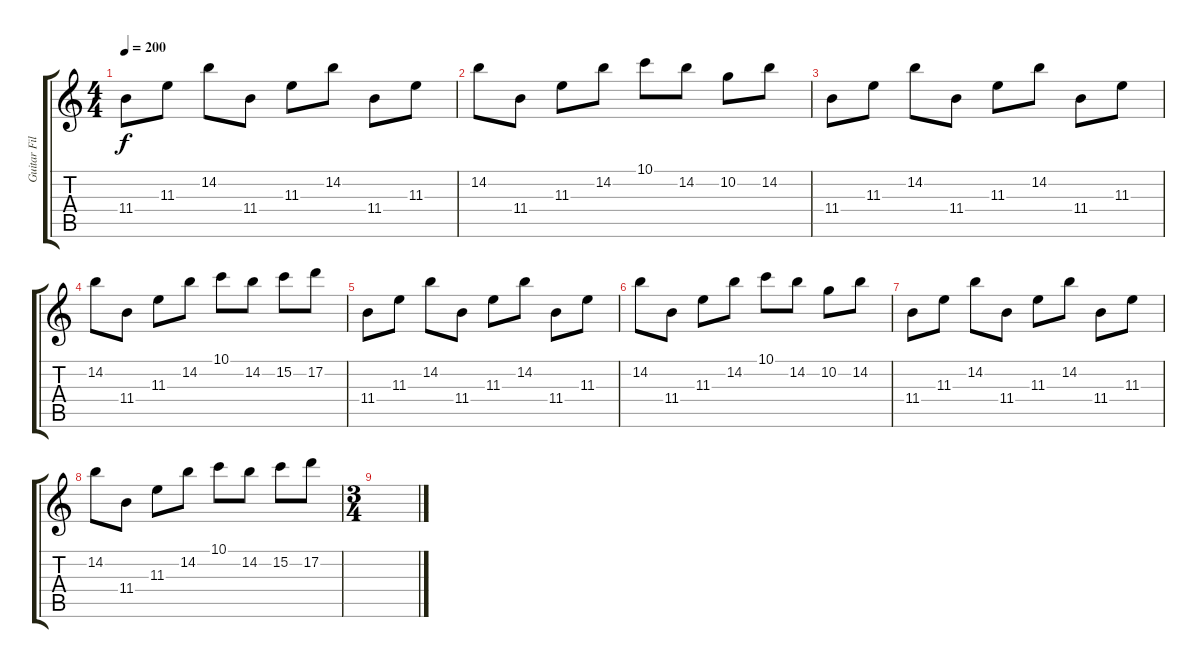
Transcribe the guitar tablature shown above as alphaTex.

\track ("Guitar Fills" "Guitar Fil") {instrument distortionguitar}
\staff {score tabs}
\tuning (D4 A3 F3 C3 G2 D2) {hide}
\ts (4 4)
\tempo 200
\clef g2
\ks c
11.4.8{dy f volume 5 instrument distortionguitar} 11.3.8 14.2.8 11.4.8 11.3.8 14.2.8 11.4.8 11.3.8 |
14.2.8 11.4.8 11.3.8 14.2.8 10.1.8 14.2.8 10.2.8 14.2.8 |
11.4.8 11.3.8 14.2.8 11.4.8 11.3.8 14.2.8 11.4.8 11.3.8 |
14.2.8 11.4.8 11.3.8 14.2.8 10.1.8 14.2.8 15.2.8 17.2.8 |
11.4.8{volume 5} 11.3.8 14.2.8 11.4.8 11.3.8 14.2.8 11.4.8 11.3.8 |
14.2.8 11.4.8 11.3.8 14.2.8 10.1.8 14.2.8 10.2.8 14.2.8 |
11.4.8 11.3.8 14.2.8 11.4.8 11.3.8 14.2.8 11.4.8 11.3.8 |
14.2.8 11.4.8 11.3.8 14.2.8 10.1.8 14.2.8 15.2.8 17.2.8 |
\ts (3 4)
